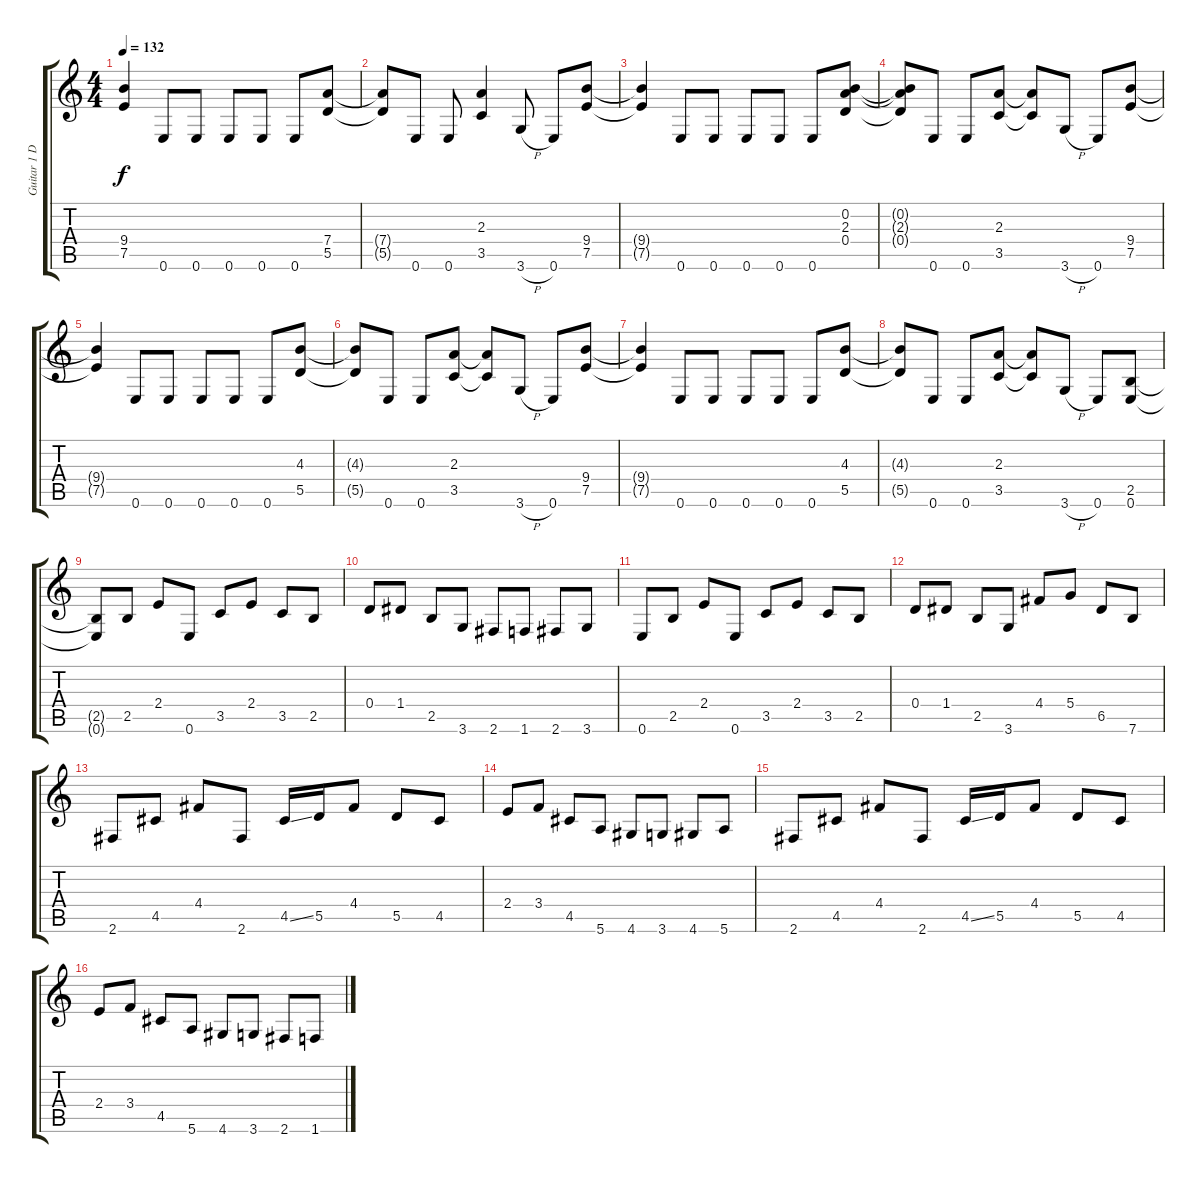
\track ("Guitar 1 Dave Mustaine" "Guitar 1 D") {instrument distortionguitar}
\staff {score tabs}
\tuning (E4 B3 G3 D3 A2 E2) {hide}
\ts (4 4)
\tempo 132
\clef g2
\ks c
(9.4{t} 7.5{t}).4{dy f} 0.6.8 0.6.8 0.6.8 0.6.8 0.6.8 (7.4 5.5).8 |
(7.4{t} 5.5{t}).8 0.6.8 0.6.8 (2.3 3.5).4 3.6{h}.8 0.6.8 (9.4 7.5).8 |
(9.4{t} 7.5{t}).4 0.6.8 0.6.8 0.6.8 0.6.8 0.6.8 (0.2 2.3 0.4).8 |
(0.2{t} 2.3{t} 0.4{t}).8 0.6.8 0.6.8 (2.3 3.5).8 (2.3{t} 3.5{t}).8 3.6{h}.8 0.6.8 (9.4 7.5).8 |
(9.4{t} 7.5{t}).4 0.6.8 0.6.8 0.6.8 0.6.8 0.6.8 (4.3 5.5).8 |
(4.3{t} 5.5{t}).8 0.6.8 0.6.8 (2.3 3.5).8 (2.3{t} 3.5{t}).8 3.6{h}.8 0.6.8 (9.4 7.5).8 |
(9.4{t} 7.5{t}).4 0.6.8 0.6.8 0.6.8 0.6.8 0.6.8 (4.3 5.5).8 |
(4.3{t} 5.5{t}).8 0.6.8 0.6.8 (2.3 3.5).8 (2.3{t} 3.5{t}).8 3.6{h}.8 0.6.8 (2.5 0.6).8 |
(2.5{t} 0.6{t}).8 2.5.8 2.4.8 0.6.8 3.5.8 2.4.8 3.5.8 2.5.8 |
0.4.8 1.4.8 2.5.8 3.6.8 2.6.8 1.6.8 2.6.8 3.6.8 |
0.6.8 2.5.8 2.4.8 0.6.8 3.5.8 2.4.8 3.5.8 2.5.8 |
0.4.8 1.4.8 2.5.8 3.6.8 4.4.8 5.4.8 6.5.8 7.6.8 |
2.6.8 4.5.8 4.4.8 2.6.8 4.5{ss}.16 5.5.16 4.4.8 5.5.8 4.5.8 |
2.4.8 3.4.8 4.5.8 5.6.8 4.6.8 3.6.8 4.6.8 5.6.8 |
2.6.8 4.5.8 4.4.8 2.6.8 4.5{ss}.16 5.5.16 4.4.8 5.5.8 4.5.8 |
2.4.8 3.4.8 4.5.8 5.6.8 4.6.8 3.6.8 2.6.8 1.6.8
